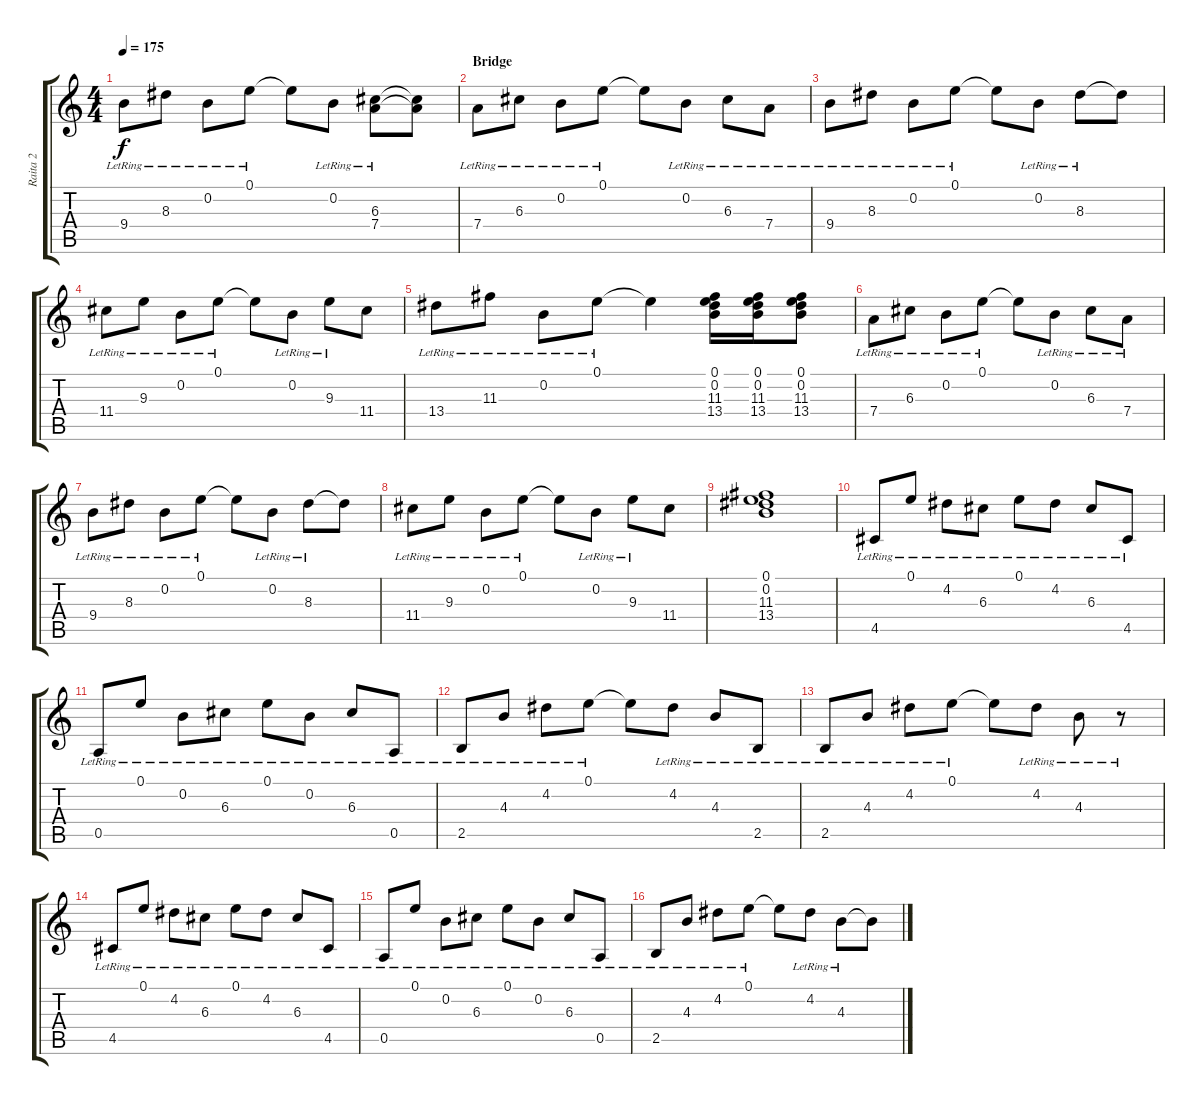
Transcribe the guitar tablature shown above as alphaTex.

\track ("Raita 2" "Raita 2") {instrument acousticguitarnylon}
\staff {score tabs}
\tuning (E4 B3 G3 D3 A2 E2) {hide}
\ts (4 4)
\tempo 175
\clef g2
\ks c
9.4{lr}.8{dy f} 8.3{lr}.8 0.2{lr}.8 0.1{lr}.8 0.1{t}.8 0.2{lr}.8 (6.3{lr} 7.4).8 (6.3{t} 7.4{t}).8 |
\section ("" "Bridge")
7.4{lr}.8 6.3{lr}.8 0.2{lr}.8 0.1{lr}.8 0.1{t}.8 0.2{lr}.8 6.3{lr}.8 7.4{lr}.8 |
9.4{lr}.8 8.3{lr}.8 0.2{lr}.8 0.1{lr}.8 0.1{t}.8 0.2{lr}.8 8.3{lr}.8 8.3{t}.8 |
11.4{lr}.8 9.3{lr}.8 0.2{lr}.8 0.1{lr}.8 0.1{t}.8 0.2{lr}.8 9.3{lr}.8 11.4.8 |
13.4{lr}.8 11.3{lr}.8 0.2{lr}.8 0.1{lr}.8 0.1{t}.4 (0.1 0.2 11.3 13.4).16 (0.1 0.2 11.3 13.4).16 (0.1 0.2 11.3 13.4).8 |
7.4{lr}.8 6.3{lr}.8 0.2{lr}.8 0.1{lr}.8 0.1{t}.8 0.2{lr}.8 6.3{lr}.8 7.4{lr}.8 |
9.4{lr}.8 8.3{lr}.8 0.2{lr}.8 0.1{lr}.8 0.1{t}.8 0.2{lr}.8 8.3{lr}.8 8.3{t}.8 |
11.4{lr}.8 9.3{lr}.8 0.2{lr}.8 0.1{lr}.8 0.1{t}.8 0.2{lr}.8 9.3{lr}.8 11.4.8 |
(0.1 0.2 11.3 13.4).1 |
4.5{lr}.8 0.1{lr}.8 4.2{lr}.8 6.3{lr}.8 0.1{lr}.8 4.2{lr}.8 6.3{lr}.8 4.5{lr}.8 |
0.5{lr}.8 0.1{lr}.8 0.2{lr}.8 6.3{lr}.8 0.1{lr}.8 0.2{lr}.8 6.3{lr}.8 0.5{lr}.8 |
2.5{lr}.8 4.3{lr}.8 4.2{lr}.8 0.1{lr}.8 0.1{t}.8 4.2{lr}.8 4.3{lr}.8 2.5{lr}.8 |
2.5{lr}.8 4.3{lr}.8 4.2{lr}.8 0.1{lr}.8 0.1{t}.8 4.2{lr}.8 4.3{lr}.8 r.8 |
4.5{lr}.8 0.1{lr}.8 4.2{lr}.8 6.3{lr}.8 0.1{lr}.8 4.2{lr}.8 6.3{lr}.8 4.5{lr}.8 |
0.5{lr}.8 0.1{lr}.8 0.2{lr}.8 6.3{lr}.8 0.1{lr}.8 0.2{lr}.8 6.3{lr}.8 0.5{lr}.8 |
2.5{lr}.8 4.3{lr}.8 4.2{lr}.8 0.1{lr}.8 0.1{t}.8 4.2{lr}.8 4.3{lr}.8 4.3{t}.8
